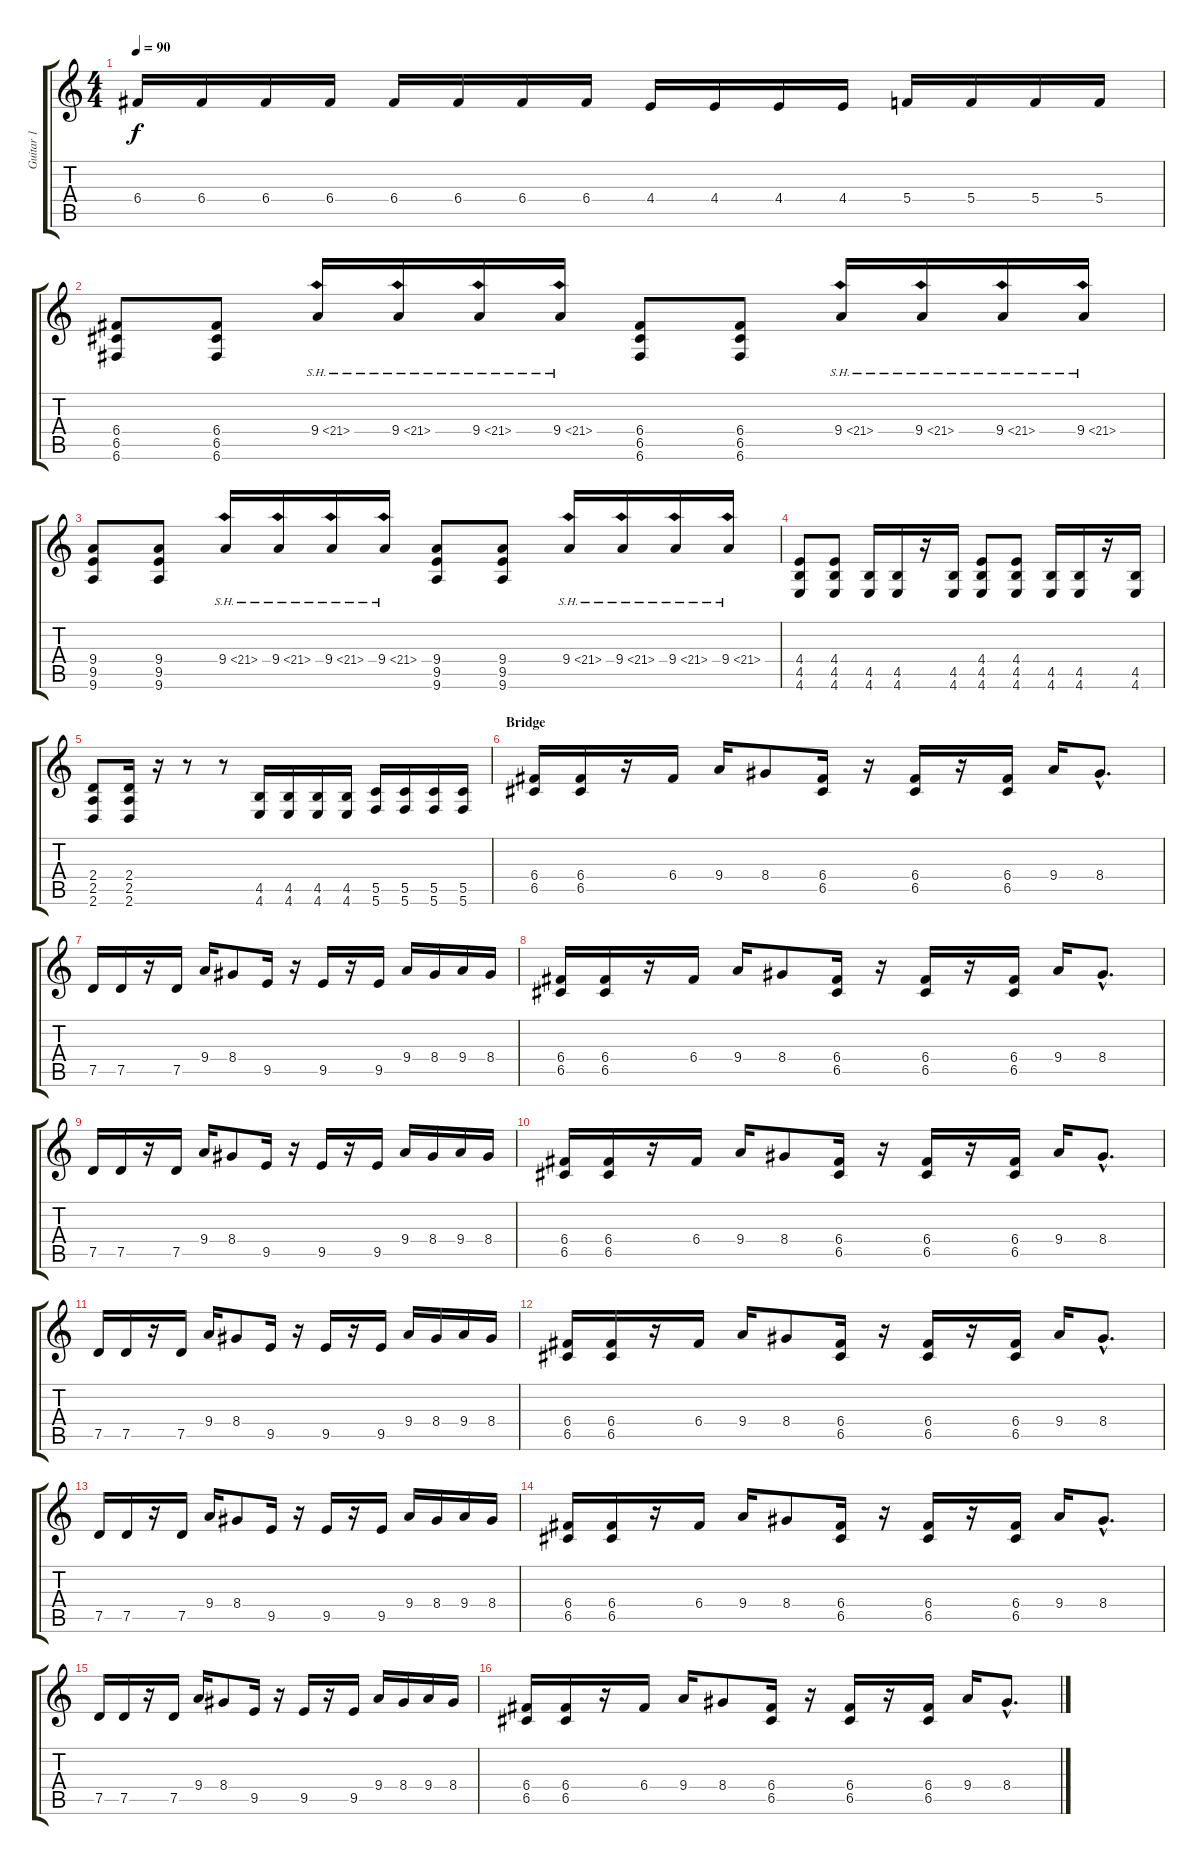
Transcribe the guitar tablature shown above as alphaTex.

\track ("Guitar 1" "Guitar 1") {instrument distortionguitar}
\staff {score tabs}
\tuning (D4 A3 F3 C3 G2 C2) {hide}
\ts (4 4)
\tempo 90
\clef g2
\ks c
6.4.16{dy f} 6.4.16 6.4.16 6.4.16 6.4.16 6.4.16 6.4.16 6.4.16 4.4.16 4.4.16 4.4.16 4.4.16 5.4.16 5.4.16 5.4.16 5.4.16 |
(6.4 6.5 6.6).8 (6.4 6.5 6.6).8 9.4{sh 12}.16 9.4{sh 12}.16 9.4{sh 12}.16 9.4{sh 12}.16 (6.4 6.5 6.6).8 (6.4 6.5 6.6).8 9.4{sh 12}.16 9.4{sh 12}.16 9.4{sh 12}.16 9.4{sh 12}.16 |
(9.4 9.5 9.6).8 (9.4 9.5 9.6).8 9.4{sh 12}.16 9.4{sh 12}.16 9.4{sh 12}.16 9.4{sh 12}.16 (9.4 9.5 9.6).8 (9.4 9.5 9.6).8 9.4{sh 12}.16 9.4{sh 12}.16 9.4{sh 12}.16 9.4{sh 12}.16 |
(4.4 4.5 4.6).8 (4.4 4.5 4.6).8 (4.5 4.6).16 (4.5 4.6).16 r.16 (4.5 4.6).16 (4.4 4.5 4.6).8 (4.4 4.5 4.6).8 (4.5 4.6).16 (4.5 4.6).16 r.16 (4.5 4.6).16 |
(2.4 2.5 2.6).8 (2.4 2.5 2.6).16 r.16 r.8 r.8 (4.5 4.6).16 (4.5 4.6).16 (4.5 4.6).16 (4.5 4.6).16 (5.5 5.6).16 (5.5 5.6).16 (5.5 5.6).16 (5.5 5.6).16 |
\section ("" "Bridge")
(6.4 6.5).16 (6.4 6.5).16 r.16 6.4.16 9.4.16 8.4.8 (6.4 6.5).16 r.16 (6.4 6.5).16 r.16 (6.4 6.5).16 9.4.16 8.4{hac}.8{d} |
7.5.16 7.5.16 r.16 7.5.16 9.4.16 8.4.8 9.5.16 r.16 9.5.16 r.16 9.5.16 9.4.16 8.4.16 9.4.16 8.4.16 |
(6.4 6.5).16 (6.4 6.5).16 r.16 6.4.16 9.4.16 8.4.8 (6.4 6.5).16 r.16 (6.4 6.5).16 r.16 (6.4 6.5).16 9.4.16 8.4{hac}.8{d} |
7.5.16 7.5.16 r.16 7.5.16 9.4.16 8.4.8 9.5.16 r.16 9.5.16 r.16 9.5.16 9.4.16 8.4.16 9.4.16 8.4.16 |
(6.4 6.5).16 (6.4 6.5).16 r.16 6.4.16 9.4.16 8.4.8 (6.4 6.5).16 r.16 (6.4 6.5).16 r.16 (6.4 6.5).16 9.4.16 8.4{hac}.8{d} |
7.5.16 7.5.16 r.16 7.5.16 9.4.16 8.4.8 9.5.16 r.16 9.5.16 r.16 9.5.16 9.4.16 8.4.16 9.4.16 8.4.16 |
(6.4 6.5).16 (6.4 6.5).16 r.16 6.4.16 9.4.16 8.4.8 (6.4 6.5).16 r.16 (6.4 6.5).16 r.16 (6.4 6.5).16 9.4.16 8.4{hac}.8{d} |
7.5.16 7.5.16 r.16 7.5.16 9.4.16 8.4.8 9.5.16 r.16 9.5.16 r.16 9.5.16 9.4.16 8.4.16 9.4.16 8.4.16 |
(6.4 6.5).16 (6.4 6.5).16 r.16 6.4.16 9.4.16 8.4.8 (6.4 6.5).16 r.16 (6.4 6.5).16 r.16 (6.4 6.5).16 9.4.16 8.4{hac}.8{d} |
7.5.16 7.5.16 r.16 7.5.16 9.4.16 8.4.8 9.5.16 r.16 9.5.16 r.16 9.5.16 9.4.16 8.4.16 9.4.16 8.4.16 |
(6.4 6.5).16 (6.4 6.5).16 r.16 6.4.16 9.4.16 8.4.8 (6.4 6.5).16 r.16 (6.4 6.5).16 r.16 (6.4 6.5).16 9.4.16 8.4{hac}.8{d}
